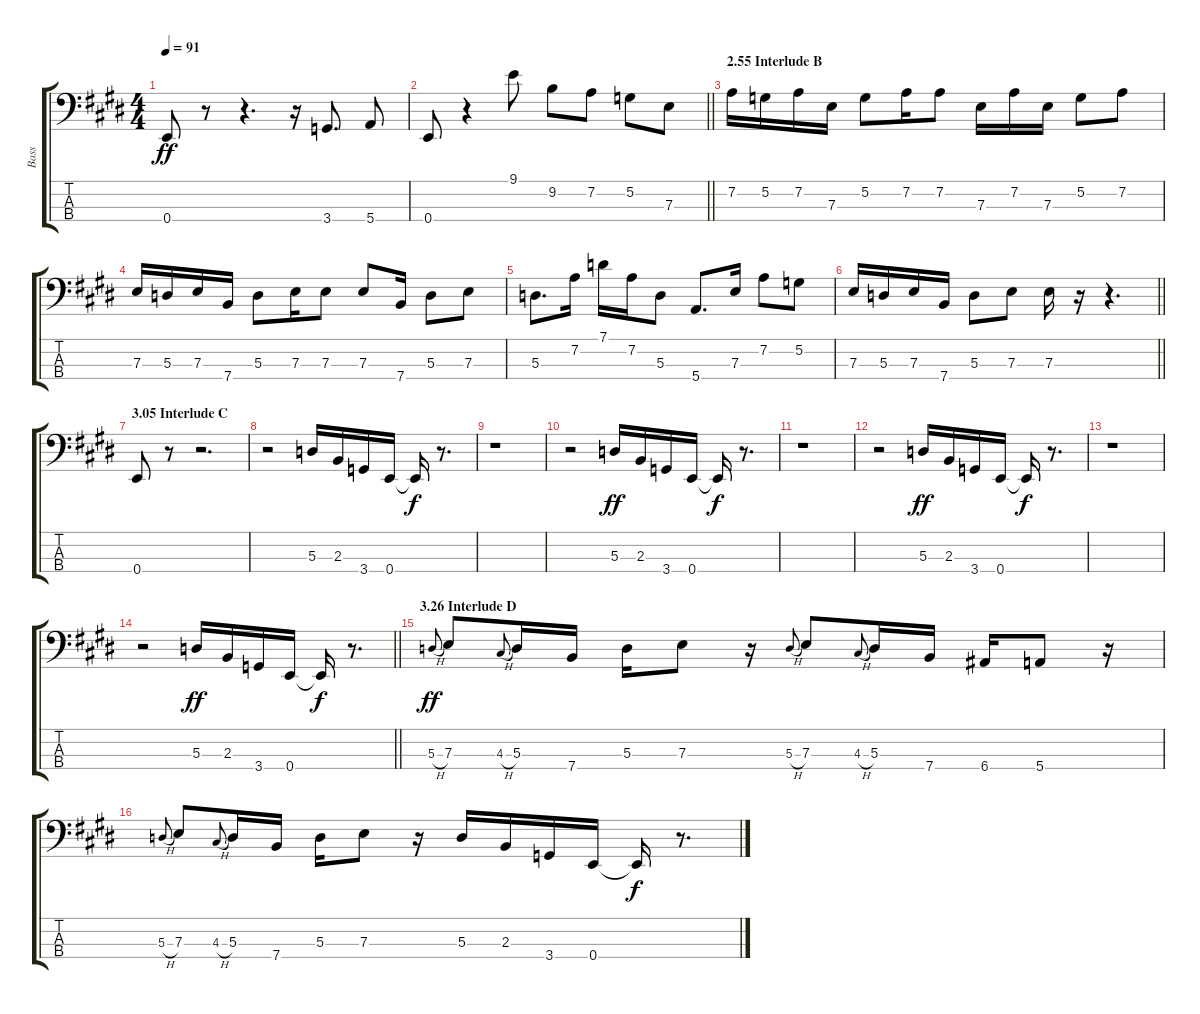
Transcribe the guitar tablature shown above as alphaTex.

\track ("Bass" "Bass") {instrument electricbassfinger}
\staff {score tabs}
\tuning (G2 D2 A1 E1) {hide}
\ts (4 4)
\tempo 91
\clef f4
\ks e
0.4.8{dy ff} r.8 r.4{d} r.16 3.4.8{d} 5.4.8 |
\barLineRight lightlight
0.4.8 r.4 9.1.8 9.2.8 7.2.8 5.2.8 7.3.8 |
\section ("" "2.55 Interlude B")
7.2.16 5.2.16 7.2.16 7.3.16 5.2.8 7.2.16 7.2.8 7.3.16 7.2.16 7.3.16 5.2.8 7.2.8 |
7.3.16 5.3.16 7.3.16 7.4.16 5.3.8 7.3.16 7.3.8 7.3.8 7.4.16 5.3.8 7.3.8 |
5.3.8{d} 7.2.16 7.1.16 7.2.16 5.3.8 5.4.8{d} 7.3.16 7.2.8 5.2.8 |
\barLineRight lightlight
7.3.16 5.3.16 7.3.16 7.4.16 5.3.8 7.3.8 7.3.16 r.16 r.4{d} |
\section ("" "3.05 Interlude C")
0.4.8 r.8 r.2{d} |
r.2 5.3.16 2.3.16 3.4.16 0.4.16 0.4{t}.16{dy f} r.8{d} |
r.1 |
r.2 5.3.16{dy ff} 2.3.16 3.4.16 0.4.16 0.4{t}.16{dy f} r.8{d} |
r.1 |
r.2 5.3.16{dy ff} 2.3.16 3.4.16 0.4.16 0.4{t}.16{dy f} r.8{d} |
r.1 |
\barLineRight lightlight
r.2 5.3.16{dy ff} 2.3.16 3.4.16 0.4.16 0.4{t}.16{dy f} r.8{d} |
\section ("" "3.26 Interlude D")
5.3{h}.8{gr onbeat dy ff} 7.3.8 4.3{h}.8{gr onbeat} 5.3.16 7.4.16 5.3.16 7.3.8 r.16 5.3{h}.8{gr onbeat} 7.3.8 4.3{h}.8{gr onbeat} 5.3.16 7.4.16 6.4.16 5.4.8 r.16 |
5.3{h}.8{gr onbeat} 7.3.8 4.3{h}.8{gr onbeat} 5.3.16 7.4.16 5.3.16 7.3.8 r.16 5.3.16 2.3.16 3.4.16 0.4.16 0.4{t}.16{dy f} r.8{d}
